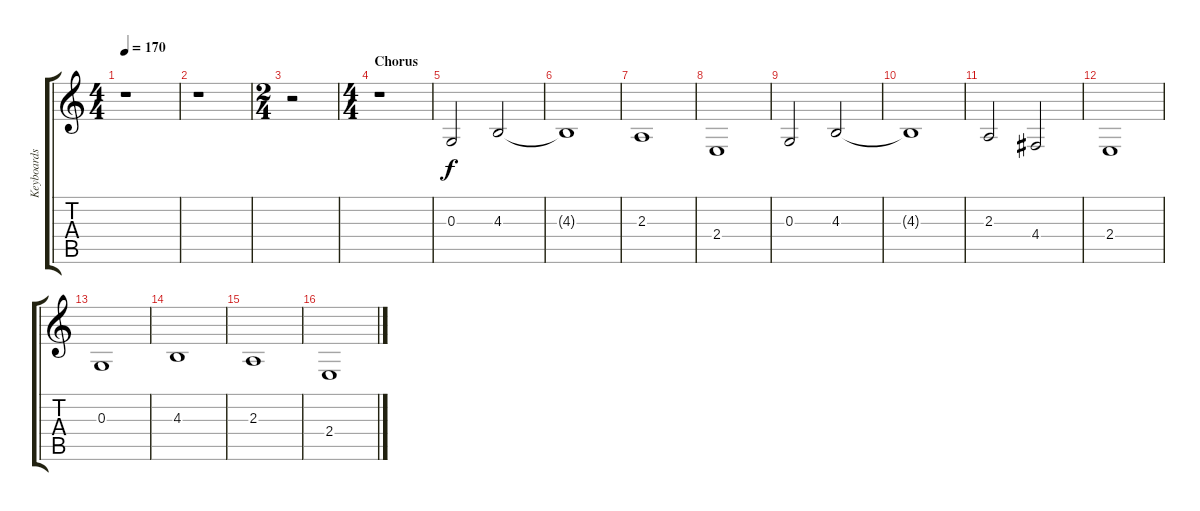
\track ("Keyboards 1" "Keyboards ") {instrument stringensemble1}
\staff {score tabs}
\tuning (E4 B3 G3 D3 A2 E2) {hide}
\ts (4 4)
\tempo 170
\clef g2
\ks c
r.1{dy f} |
r.1 |
\ts (2 4)
r.2 |
\ts (4 4)
\section ("" "Chorus")
r.1 |
0.3.2 4.3.2 |
4.3{t}.1 |
2.3.1 |
2.4.1 |
0.3.2 4.3.2 |
4.3{t}.1 |
2.3.2 4.4.2 |
2.4.1 |
0.3.1 |
4.3.1 |
2.3.1 |
2.4.1
